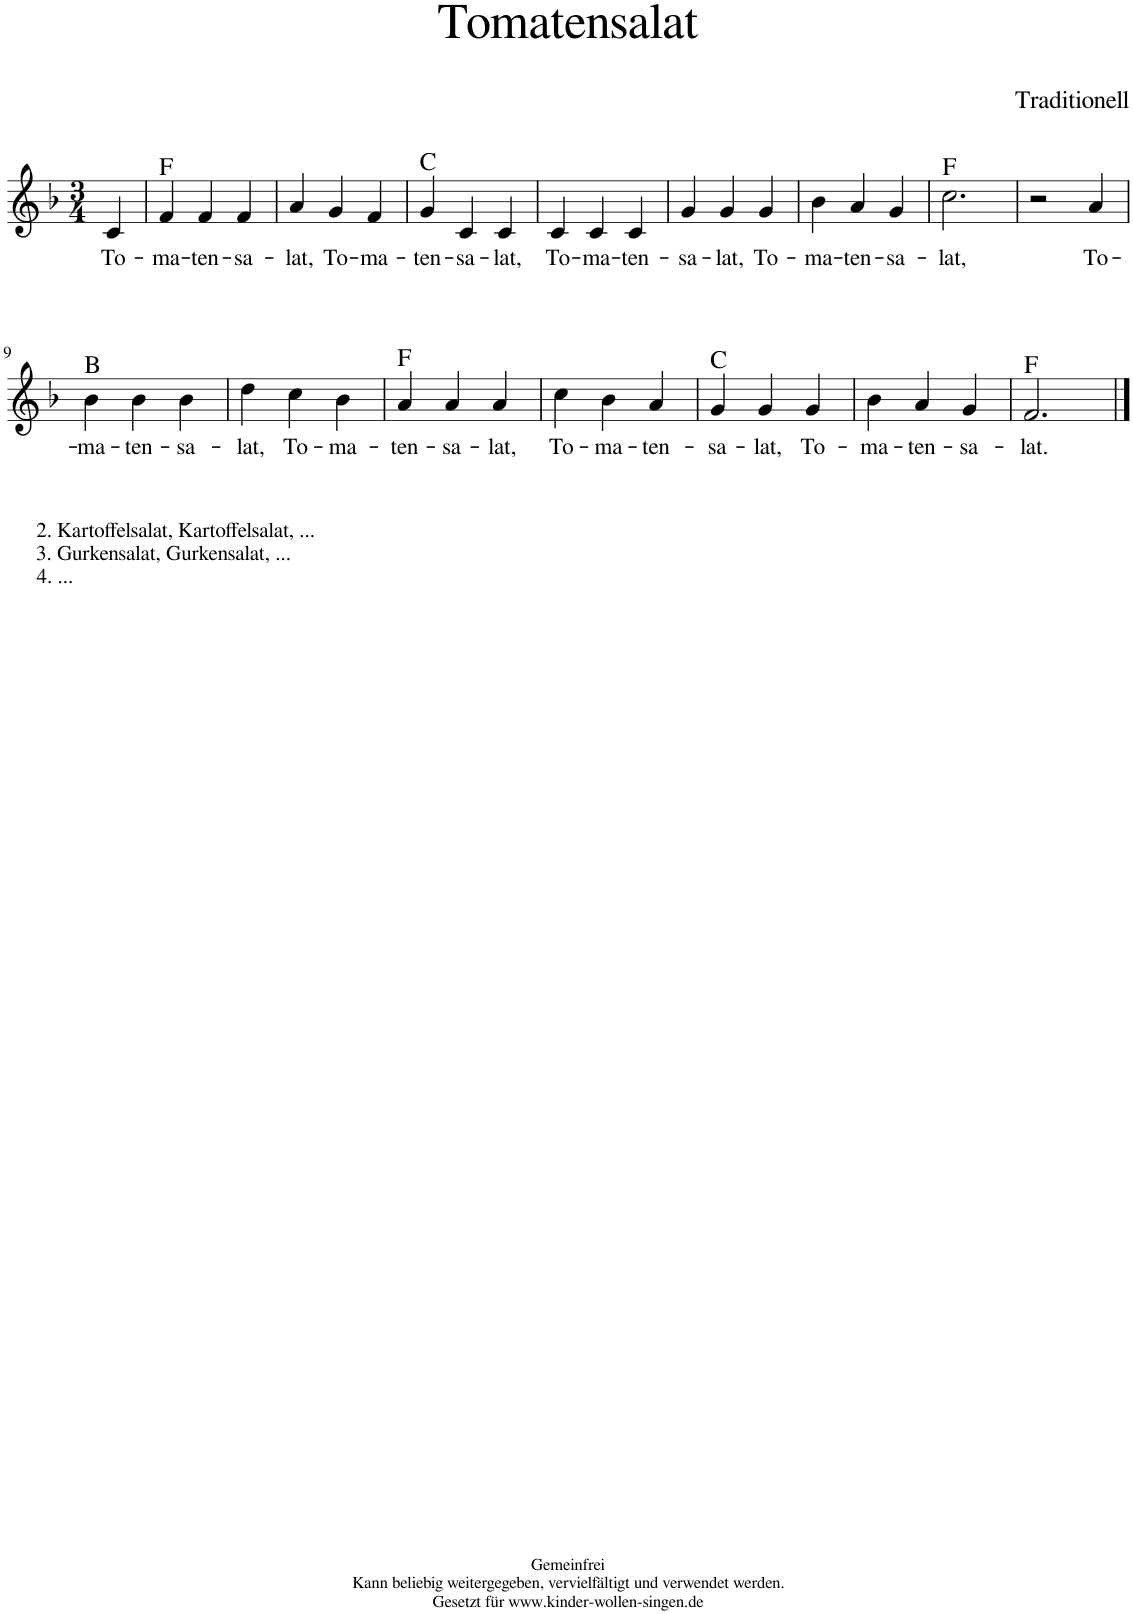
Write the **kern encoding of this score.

**kern	**text	**harte
*part1	*part1	*part1
*staff1	*staff1	*
*I"Piano	*	*
*I'Pno	*	*
*clefG2	*	*
*k[b-]	*	*
*M3/4	*	*
=	=	=
!	!LO:LY:b	!
4c/	To-	.
=1	=1	=1
!	!LO:LY:b	!
4f/	ma-	F:maj
!	!LO:LY:b	!
4f/	ten-	.
!	!LO:LY:b	!
4f/	sa-	.
=2	=2	=2
!	!LO:LY:b	!
4a/	lat,	.
!	!LO:LY:b	!
4g/	To-	.
!	!LO:LY:b	!
4f/	ma-	.
=3	=3	=3
!	!LO:LY:b	!
4g/	ten-	C:maj
!	!LO:LY:b	!
4c/	sa-	.
!	!LO:LY:b	!
4c/	-lat,	.
=4	=4	=4
!	!LO:LY:b	!
4c/	To-	.
!	!LO:LY:b	!
4c/	ma-	.
!	!LO:LY:b	!
4c/	ten-	.
=5	=5	=5
!	!LO:LY:b	!
4g/	sa-	.
!	!LO:LY:b	!
4g/	lat,	.
!	!LO:LY:b	!
4g/	To-	.
=6	=6	=6
!	!LO:LY:b	!
4b-\	ma-	.
!	!LO:LY:b	!
4a/	ten-	.
!	!LO:LY:b	!
4g/	sa-	.
=7	=7	=7
!	!LO:LY:b	!
2.cc\	lat,	F:maj
=8	=8	=8
2r	.	.
!	!LO:LY:b	!
4a/	To-	.
!!LO:LB:g=z
=9	=9	=9
!	!LO:LY:b	!
4b-\	ma-	B:maj
!	!LO:LY:b	!
4b-\	ten-	.
!	!LO:LY:b	!
4b-\	sa-	.
=10	=10	=10
!	!LO:LY:b	!
4dd\	lat,	.
!	!LO:LY:b	!
4cc\	To-	.
!	!LO:LY:b	!
4b-\	ma-	.
=11	=11	=11
!	!LO:LY:b	!
4a/	ten-	F:maj
!	!LO:LY:b	!
4a/	sa-	.
!	!LO:LY:b	!
4a/	lat,	.
=12	=12	=12
!	!LO:LY:b	!
4cc\	To-	.
!	!LO:LY:b	!
4b-\	ma-	.
!	!LO:LY:b	!
4a/	ten-	.
=13	=13	=13
!	!LO:LY:b	!
4g/	sa-	C:maj
!	!LO:LY:b	!
4g/	lat,	.
!	!LO:LY:b	!
4g/	To-	.
=14	=14	=14
!	!LO:LY:b	!
4b-\	ma-	.
!	!LO:LY:b	!
4a/	ten-	.
!	!LO:LY:b	!
4g/	sa-	.
=15	=15	=15
!	!LO:LY:b	!
2.f/	lat.	F:maj
==	==	==
*-	*-	*-
